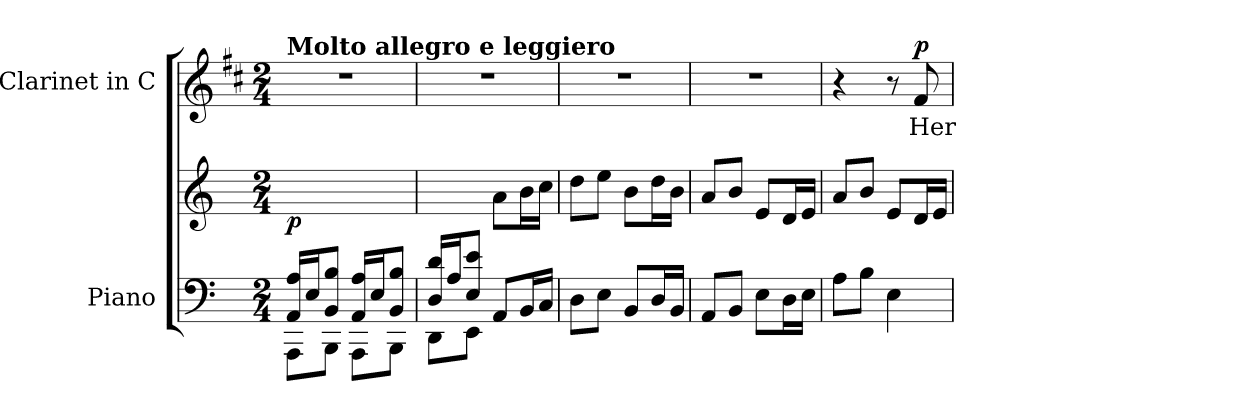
**kern	**kern	**dynam	**kern	**text	**dynam
*part2	*part2	*part2	*part1	*part1	*part1
*staff3	*staff2	*staff2/3	*staff1	*staff1	*staff1
*I"Piano	*	*	*I"Clarinet in C	*	*
*I'Pno	*	*	*I'Cl	*	*
*clefF4	*clefG2	*	*clefG2	*	*
*	*	*	*ITrd1c2	*	*
*k[]	*k[]	*	*k[]	*	*
*M2/4	*M2/4	*	*M2/4	*	*
*MM100	*MM100	*	*MM100	*	*
=1	=1	=1	=1	=1	=1
*^	*	*	*	*	*
!	!	!	!	!LO:TX:a:B:t=Molto allegro e leggiero	!	!
!	!	!	!LO:DY:b	!	!	!
16AA/ 16A/LL	8AAA\L	2ryy	p	2r	.	.
16E/J	.	.	.	.	.	.
8BB/ 8B/J	8BBB\J	.	.	.	.	.
16AA/ 16A/LL	8AAA\L	.	.	.	.	.
16E/J	.	.	.	.	.	.
8BB/ 8B/J	8BBB\J	.	.	.	.	.
=2	=2	=2	=2	=2	=2	=2
16D/ 16d/LL	8DD\L	4ryy	.	2r	.	.
16A/J	.	.	.	.	.	.
8E/ 8e/J	8EE\J	.	.	.	.	.
4ryy	8AA/L	8a\L	.	.	.	.
.	16BB/L	16b\L	.	.	.	.
.	16C/JJ	16cc\JJ	.	.	.	.
*v	*v	*	*	*	*	*
=3	=3	=3	=3	=3	=3
8D\L	8dd\L	.	2r	.	.
8E\J	8ee\J	.	.	.	.
8BB/L	8b\L	.	.	.	.
16D/L	16dd\L	.	.	.	.
16BB/JJ	16b\JJ	.	.	.	.
=4	=4	=4	=4	=4	=4
8AA/L	8a/L	.	2r	.	.
8BB/J	8b/J	.	.	.	.
8E\L	8e/L	.	.	.	.
16D\L	16d/L	.	.	.	.
16E\JJ	16e/JJ	.	.	.	.
!!LO:LB:g=z
=5	=5	=5	=5	=5	=5
8A\L	8a/L	.	4r	.	.
8B\J	8b/J	.	.	.	.
4E\	8e/L	.	8r	.	.
!	!	!	!	!LO:LY:b	!LO:DY:a
.	16d/L	.	8e/	Her	p
.	16e/JJ	.	.	.	.
=	=	=	=	=	=
*-	*-	*-	*-	*-	*-
